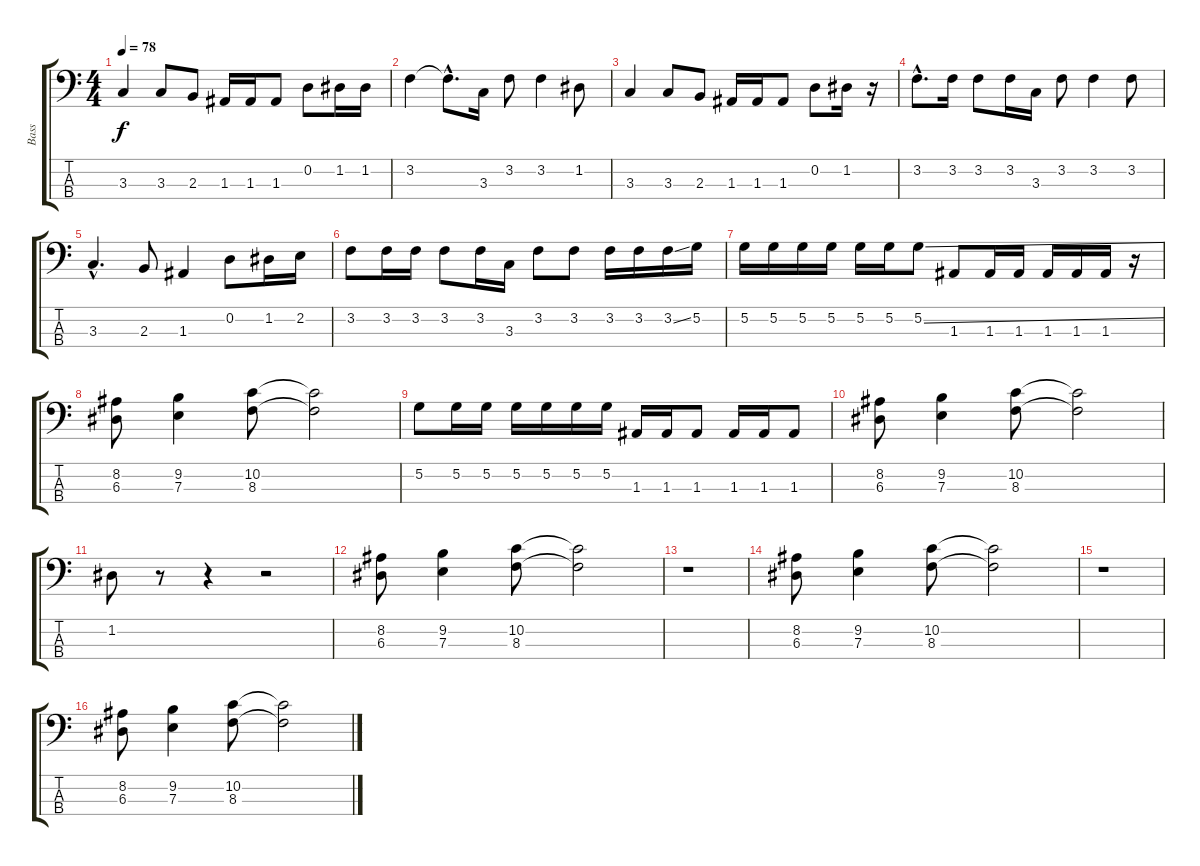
\track ("Bass" "Bass") {instrument electricbasspick}
\staff {score tabs}
\tuning (G2 D2 A1 E1) {hide}
\ts (4 4)
\tempo 78
\clef f4
\ks c
3.3.4{dy f} 3.3.8 2.3.8 1.3.16 1.3.16 1.3.8 0.2.8 1.2.16 1.2.16 |
3.2.4 3.2{hac t}.8{d} 3.3.16 3.2.8 3.2.4 1.2.8 |
3.3.4 3.3.8 2.3.8 1.3.16 1.3.16 1.3.8 0.2.8 1.2.16 r.16 |
3.2{hac}.8{d} 3.2.16 3.2.8 3.2.16 3.3.16 3.2.8 3.2.4 3.2.8 |
3.3{hac}.4{d} 2.3.8 1.3.4 0.2.8 1.2.16 2.2.16 |
3.2.8 3.2.16 3.2.16 3.2.8 3.2.16 3.3.16 3.2.8 3.2.8 3.2.16 3.2.16 3.2{ss}.16 5.2.16 |
5.2.16 5.2.16 5.2.16 5.2.16 5.2.16 5.2.16 5.2{ss}.8 1.3.8 1.3.16 1.3.16 1.3.16 1.3.16 1.3.16 r.16 |
(8.2 6.3).8 (9.2 7.3).4 (10.2 8.3).8 (10.2{t} 8.3{t}).2 |
5.2.8 5.2.16 5.2.16 5.2.16 5.2.16 5.2.16 5.2.16 1.3.16 1.3.16 1.3.8 1.3.16 1.3.16 1.3.8 |
(8.2 6.3).8 (9.2 7.3).4 (10.2 8.3).8 (10.2{t} 8.3{t}).2 |
1.2.8 r.8 r.4 r.2 |
(8.2 6.3).8 (9.2 7.3).4 (10.2 8.3).8 (10.2{t} 8.3{t}).2 |
r.1 |
(8.2 6.3).8 (9.2 7.3).4 (10.2 8.3).8 (10.2{t} 8.3{t}).2 |
r.1 |
(8.2 6.3).8 (9.2 7.3).4 (10.2 8.3).8 (10.2{t} 8.3{t}).2
